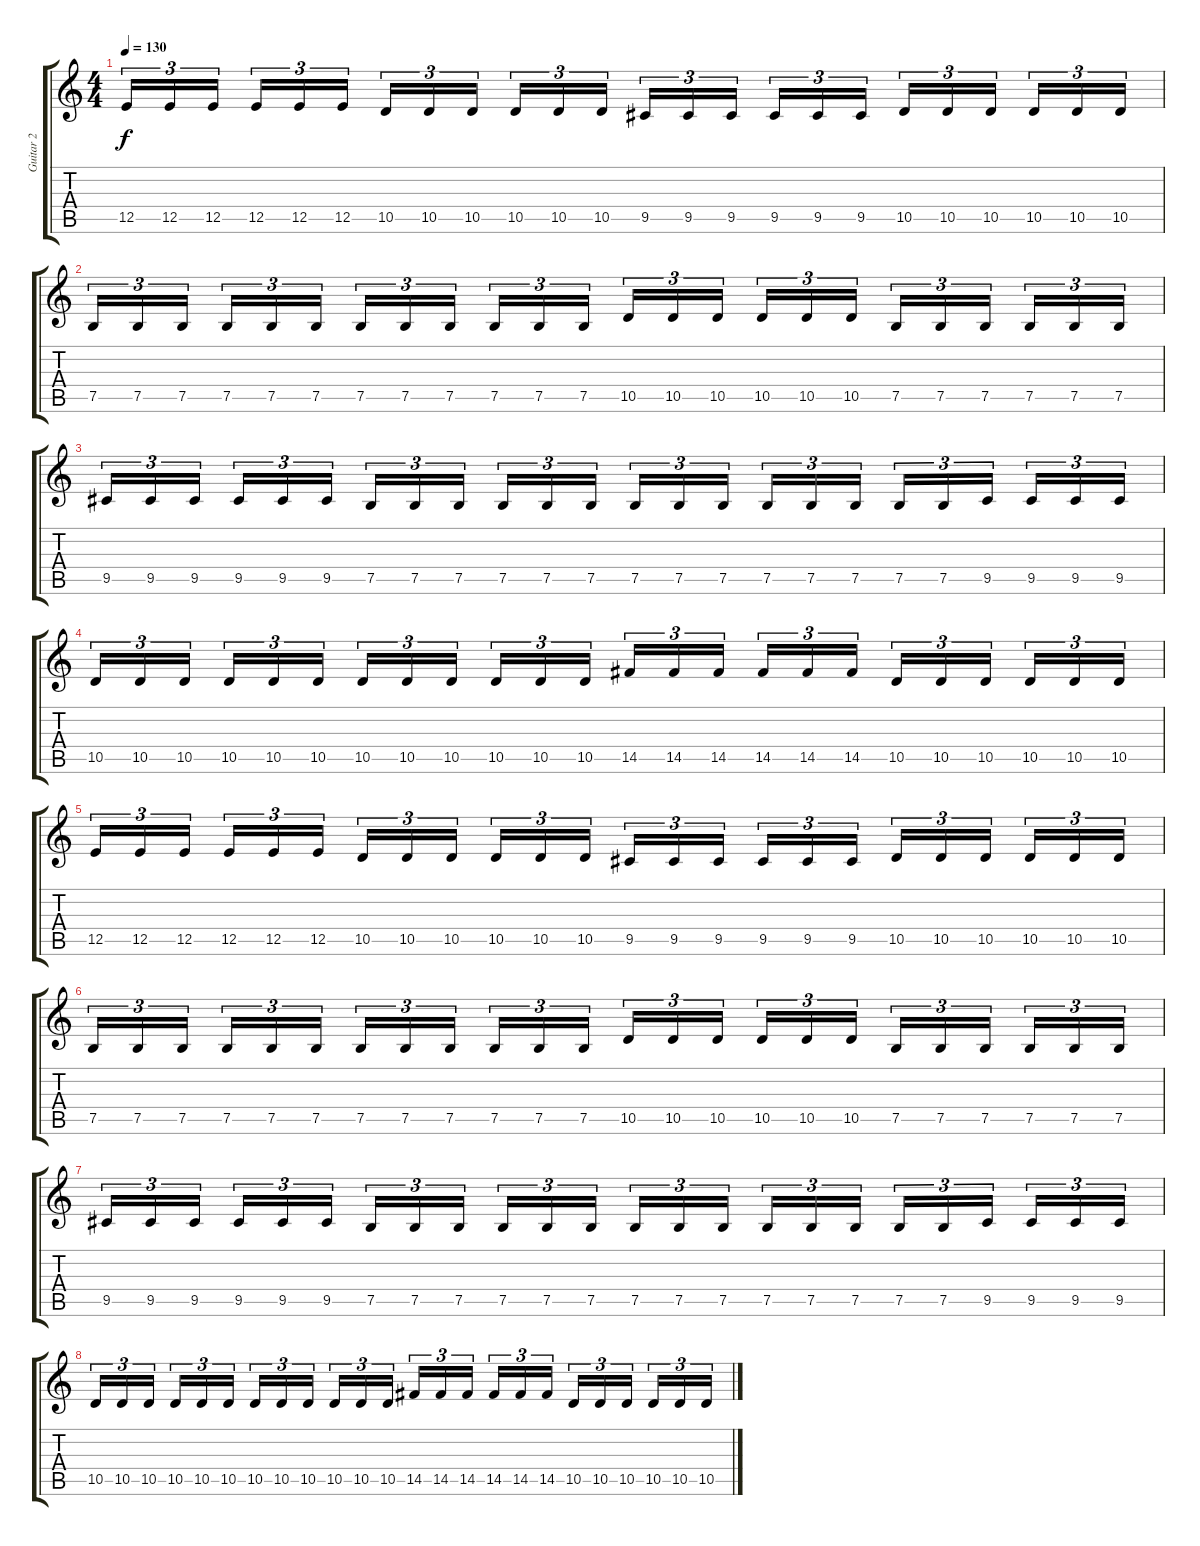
\track ("Guitar 2" "Guitar 2") {instrument distortionguitar}
\staff {score tabs}
\tuning (B3 Gb3 D3 A2 E2 B1) {hide}
\ts (4 4)
\tempo 130
\clef g2
\ks c
12.5.16{tu (3 2) dy f} 12.5.16{tu (3 2)} 12.5.16{tu (3 2)} 12.5.16{tu (3 2)} 12.5.16{tu (3 2)} 12.5.16{tu (3 2)} 10.5.16{tu (3 2)} 10.5.16{tu (3 2)} 10.5.16{tu (3 2)} 10.5.16{tu (3 2)} 10.5.16{tu (3 2)} 10.5.16{tu (3 2)} 9.5.16{tu (3 2)} 9.5.16{tu (3 2)} 9.5.16{tu (3 2)} 9.5.16{tu (3 2)} 9.5.16{tu (3 2)} 9.5.16{tu (3 2)} 10.5.16{tu (3 2)} 10.5.16{tu (3 2)} 10.5.16{tu (3 2)} 10.5.16{tu (3 2)} 10.5.16{tu (3 2)} 10.5.16{tu (3 2)} |
7.5.16{tu (3 2)} 7.5.16{tu (3 2)} 7.5.16{tu (3 2)} 7.5.16{tu (3 2)} 7.5.16{tu (3 2)} 7.5.16{tu (3 2)} 7.5.16{tu (3 2)} 7.5.16{tu (3 2)} 7.5.16{tu (3 2)} 7.5.16{tu (3 2)} 7.5.16{tu (3 2)} 7.5.16{tu (3 2)} 10.5.16{tu (3 2)} 10.5.16{tu (3 2)} 10.5.16{tu (3 2)} 10.5.16{tu (3 2)} 10.5.16{tu (3 2)} 10.5.16{tu (3 2)} 7.5.16{tu (3 2)} 7.5.16{tu (3 2)} 7.5.16{tu (3 2)} 7.5.16{tu (3 2)} 7.5.16{tu (3 2)} 7.5.16{tu (3 2)} |
9.5.16{tu (3 2)} 9.5.16{tu (3 2)} 9.5.16{tu (3 2)} 9.5.16{tu (3 2)} 9.5.16{tu (3 2)} 9.5.16{tu (3 2)} 7.5.16{tu (3 2)} 7.5.16{tu (3 2)} 7.5.16{tu (3 2)} 7.5.16{tu (3 2)} 7.5.16{tu (3 2)} 7.5.16{tu (3 2)} 7.5.16{tu (3 2)} 7.5.16{tu (3 2)} 7.5.16{tu (3 2)} 7.5.16{tu (3 2)} 7.5.16{tu (3 2)} 7.5.16{tu (3 2)} 7.5.16{tu (3 2)} 7.5.16{tu (3 2)} 9.5.16{tu (3 2)} 9.5.16{tu (3 2)} 9.5.16{tu (3 2)} 9.5.16{tu (3 2)} |
10.5.16{tu (3 2)} 10.5.16{tu (3 2)} 10.5.16{tu (3 2)} 10.5.16{tu (3 2)} 10.5.16{tu (3 2)} 10.5.16{tu (3 2)} 10.5.16{tu (3 2)} 10.5.16{tu (3 2)} 10.5.16{tu (3 2)} 10.5.16{tu (3 2)} 10.5.16{tu (3 2)} 10.5.16{tu (3 2)} 14.5.16{tu (3 2)} 14.5.16{tu (3 2)} 14.5.16{tu (3 2)} 14.5.16{tu (3 2)} 14.5.16{tu (3 2)} 14.5.16{tu (3 2)} 10.5.16{tu (3 2)} 10.5.16{tu (3 2)} 10.5.16{tu (3 2)} 10.5.16{tu (3 2)} 10.5.16{tu (3 2)} 10.5.16{tu (3 2)} |
12.5.16{tu (3 2)} 12.5.16{tu (3 2)} 12.5.16{tu (3 2)} 12.5.16{tu (3 2)} 12.5.16{tu (3 2)} 12.5.16{tu (3 2)} 10.5.16{tu (3 2)} 10.5.16{tu (3 2)} 10.5.16{tu (3 2)} 10.5.16{tu (3 2)} 10.5.16{tu (3 2)} 10.5.16{tu (3 2)} 9.5.16{tu (3 2)} 9.5.16{tu (3 2)} 9.5.16{tu (3 2)} 9.5.16{tu (3 2)} 9.5.16{tu (3 2)} 9.5.16{tu (3 2)} 10.5.16{tu (3 2)} 10.5.16{tu (3 2)} 10.5.16{tu (3 2)} 10.5.16{tu (3 2)} 10.5.16{tu (3 2)} 10.5.16{tu (3 2)} |
7.5.16{tu (3 2)} 7.5.16{tu (3 2)} 7.5.16{tu (3 2)} 7.5.16{tu (3 2)} 7.5.16{tu (3 2)} 7.5.16{tu (3 2)} 7.5.16{tu (3 2)} 7.5.16{tu (3 2)} 7.5.16{tu (3 2)} 7.5.16{tu (3 2)} 7.5.16{tu (3 2)} 7.5.16{tu (3 2)} 10.5.16{tu (3 2)} 10.5.16{tu (3 2)} 10.5.16{tu (3 2)} 10.5.16{tu (3 2)} 10.5.16{tu (3 2)} 10.5.16{tu (3 2)} 7.5.16{tu (3 2)} 7.5.16{tu (3 2)} 7.5.16{tu (3 2)} 7.5.16{tu (3 2)} 7.5.16{tu (3 2)} 7.5.16{tu (3 2)} |
9.5.16{tu (3 2)} 9.5.16{tu (3 2)} 9.5.16{tu (3 2)} 9.5.16{tu (3 2)} 9.5.16{tu (3 2)} 9.5.16{tu (3 2)} 7.5.16{tu (3 2)} 7.5.16{tu (3 2)} 7.5.16{tu (3 2)} 7.5.16{tu (3 2)} 7.5.16{tu (3 2)} 7.5.16{tu (3 2)} 7.5.16{tu (3 2)} 7.5.16{tu (3 2)} 7.5.16{tu (3 2)} 7.5.16{tu (3 2)} 7.5.16{tu (3 2)} 7.5.16{tu (3 2)} 7.5.16{tu (3 2)} 7.5.16{tu (3 2)} 9.5.16{tu (3 2)} 9.5.16{tu (3 2)} 9.5.16{tu (3 2)} 9.5.16{tu (3 2)} |
10.5.16{tu (3 2)} 10.5.16{tu (3 2)} 10.5.16{tu (3 2)} 10.5.16{tu (3 2)} 10.5.16{tu (3 2)} 10.5.16{tu (3 2)} 10.5.16{tu (3 2)} 10.5.16{tu (3 2)} 10.5.16{tu (3 2)} 10.5.16{tu (3 2)} 10.5.16{tu (3 2)} 10.5.16{tu (3 2)} 14.5.16{tu (3 2)} 14.5.16{tu (3 2)} 14.5.16{tu (3 2)} 14.5.16{tu (3 2)} 14.5.16{tu (3 2)} 14.5.16{tu (3 2)} 10.5.16{tu (3 2)} 10.5.16{tu (3 2)} 10.5.16{tu (3 2)} 10.5.16{tu (3 2)} 10.5.16{tu (3 2)} 10.5.16{tu (3 2)}
